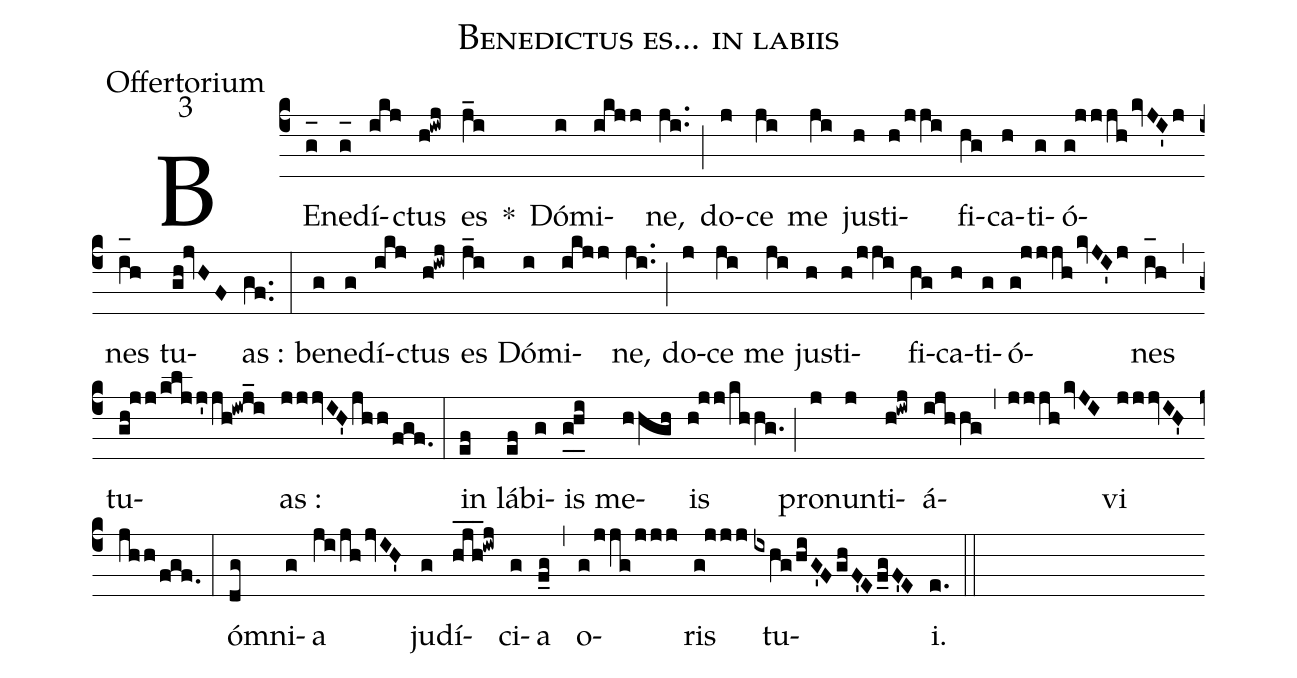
name:Benedictus es... in labiis;
office-part:Offertorium;
mode:3;
%%
(c4) BE(g_[oh:h])ne(g_[oh:h])dí(ikj)ctus(h!iwj) es(j_i) *() Dó(i)mi(ikjj)ne,(ji..) (;) do(j)ce(ji) me(ji) ju(h)sti(h/jji)fi(hg)ca(h)ti(g)ó(g!jjjhkvJI'j)nes(i_[oh:h]h) tu(gh!jvHF)as :(gf..) (:) be(g)ne(g)dí(ikj)ctus(h!iwj) es(j_i) Dó(i)mi(ikjj)ne,(ji..) (;) do(j)ce(ji) me(ji) ju(h)sti(h/jji)fi(hg)ca(h)ti(g)ó(g!jjjhkvJI'j)nes(i_[oh:h]h) (,) tu(gh!jj/klj/!j'jh!iwj_i)as :(jjjvIH'jhh/fgf.) (:) in(ef) lá(ef)bi(g)is(g_0[uh:l]h_[uh:l]i) me(hhgh)is(h!jj/khhg.) (;) pro(j)nun(j)ti(h!iwj)á(ijhhg)(,)(jjjhkvJI)vi(jjjvIH'jhh/fgf.) (:) ó(dg)mni(g)a(ji/jhjvIH') ju(g)dí(hjh___!iwj)ci(g)a(f_g) (,) o(g/jjg/jjj)ris(g!jjj) tu(ixhg/hiG'FghF'Ef_gF'E)i.(e.) (::)
